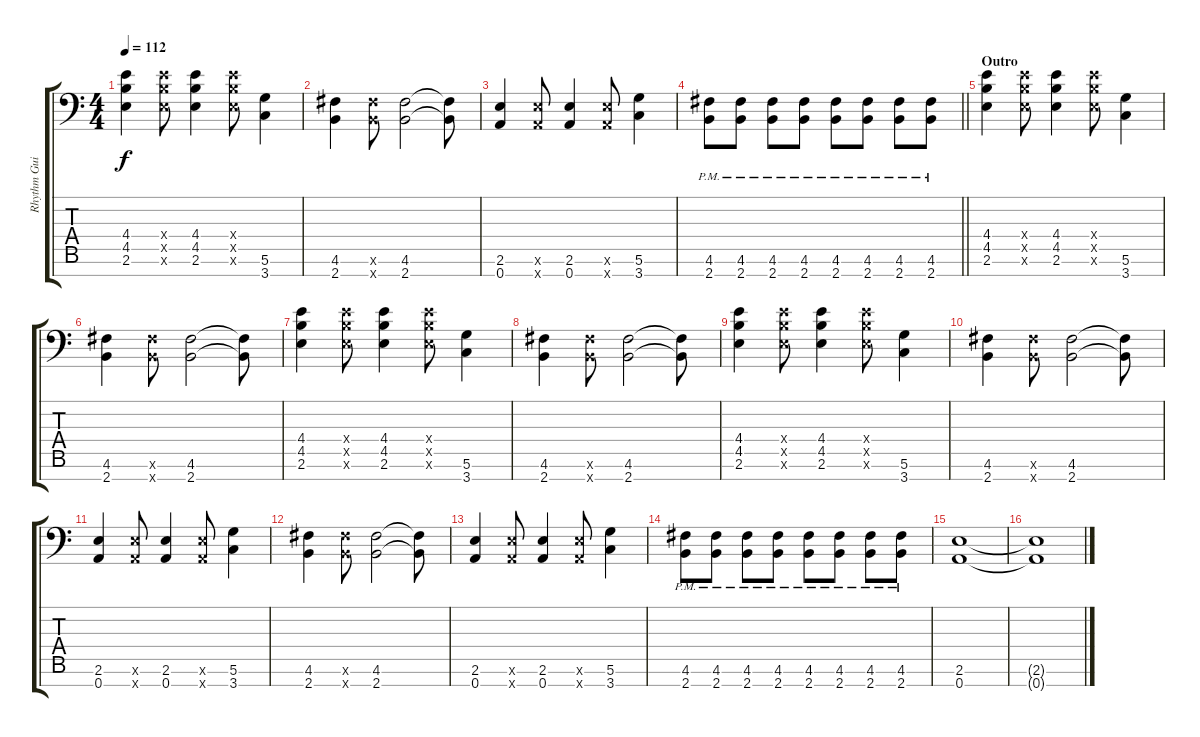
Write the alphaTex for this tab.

\track ("Rhythm Guitar" "Rhythm Gui") {instrument distortionguitar}
\staff {score tabs}
\tuning (D4 A3 F3 C3 G2 D2 A1) {hide}
\ts (4 4)
\tempo 112
\clef f4
\ks c
(4.4 4.5 2.6).4{dy f} (4.4{x} 4.5{x} 2.6{x}).8 (4.4 4.5 2.6).4 (4.4{x} 4.5{x} 2.6{x}).8 (5.6 3.7).4 |
(4.6 2.7).4 (4.6{x} 2.7{x}).8 (4.6 2.7).2 (4.6{t} 2.7{t}).8 |
(2.6 0.7).4 (2.6{x} 0.7{x}).8 (2.6 0.7).4 (2.6{x} 0.7{x}).8 (5.6 3.7).4 |
\barLineRight lightlight
(4.6{pm} 2.7{pm}).8 (4.6{pm} 2.7{pm}).8 (4.6{pm} 2.7{pm}).8 (4.6{pm} 2.7{pm}).8 (4.6{pm} 2.7{pm}).8 (4.6{pm} 2.7{pm}).8 (4.6{pm} 2.7{pm}).8 (4.6{pm} 2.7{pm}).8 |
\section ("" "Outro")
(4.4 4.5 2.6).4 (4.4{x} 4.5{x} 2.6{x}).8 (4.4 4.5 2.6).4 (4.4{x} 4.5{x} 2.6{x}).8 (5.6 3.7).4 |
(4.6 2.7).4 (4.6{x} 2.7{x}).8 (4.6 2.7).2 (4.6{t} 2.7{t}).8 |
(4.4 4.5 2.6).4 (4.4{x} 4.5{x} 2.6{x}).8 (4.4 4.5 2.6).4 (4.4{x} 4.5{x} 2.6{x}).8 (5.6 3.7).4 |
(4.6 2.7).4 (4.6{x} 2.7{x}).8 (4.6 2.7).2 (4.6{t} 2.7{t}).8 |
(4.4 4.5 2.6).4 (4.4{x} 4.5{x} 2.6{x}).8 (4.4 4.5 2.6).4 (4.4{x} 4.5{x} 2.6{x}).8 (5.6 3.7).4 |
(4.6 2.7).4 (4.6{x} 2.7{x}).8 (4.6 2.7).2 (4.6{t} 2.7{t}).8 |
(2.6 0.7).4 (2.6{x} 0.7{x}).8 (2.6 0.7).4 (2.6{x} 0.7{x}).8 (5.6 3.7).4 |
(4.6 2.7).4 (4.6{x} 2.7{x}).8 (4.6 2.7).2 (4.6{t} 2.7{t}).8 |
(2.6 0.7).4 (2.6{x} 0.7{x}).8 (2.6 0.7).4 (2.6{x} 0.7{x}).8 (5.6 3.7).4 |
(4.6{pm} 2.7{pm}).8 (4.6{pm} 2.7{pm}).8 (4.6{pm} 2.7{pm}).8 (4.6{pm} 2.7{pm}).8 (4.6{pm} 2.7{pm}).8 (4.6{pm} 2.7{pm}).8 (4.6{pm} 2.7{pm}).8 (4.6{pm} 2.7{pm}).8 |
(2.6 0.7).1 |
(2.6{t} 0.7{t}).1
